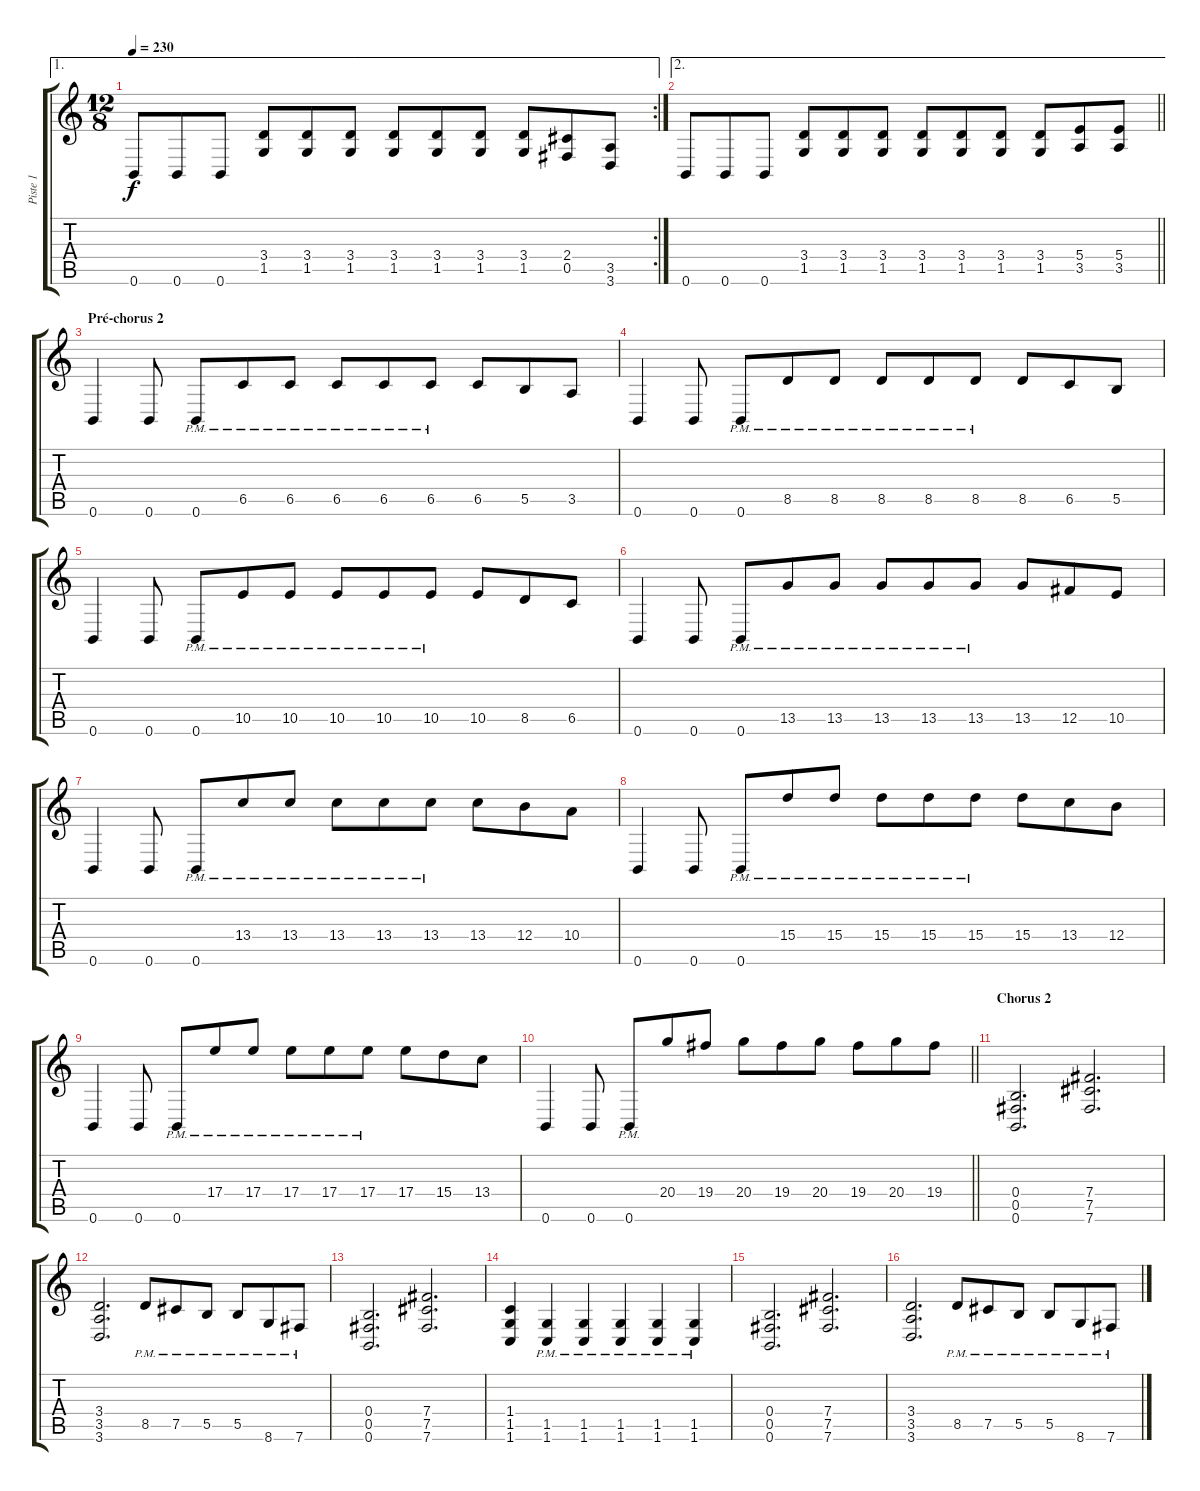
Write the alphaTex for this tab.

\track ("Piste 1" "Piste 1") {instrument distortionguitar}
\staff {score tabs}
\tuning (Db4 Ab3 E3 B2 Gb2 B1) {hide}
\ae 1
\rc 2
\ts (12 8)
\tempo 230
\clef g2
\ks c
0.6.8{dy f} 0.6.8 0.6.8 (3.4 1.5).8 (3.4 1.5).8 (3.4 1.5).8 (3.4 1.5).8 (3.4 1.5).8 (3.4 1.5).8 (3.4 1.5).8 (2.4 0.5).8 (3.5 3.6).8 |
\ae 2
\barLineRight lightlight
0.6.8 0.6.8 0.6.8 (3.4 1.5).8 (3.4 1.5).8 (3.4 1.5).8 (3.4 1.5).8 (3.4 1.5).8 (3.4 1.5).8 (3.4 1.5).8 (5.4 3.5).8 (5.4 3.5).8 |
\section ("" "Pré-chorus 2")
0.6.4 0.6.8 0.6{pm}.8 6.5{pm}.8 6.5{pm}.8 6.5{pm}.8 6.5{pm}.8 6.5{pm}.8 6.5.8 5.5.8 3.5.8 |
0.6.4 0.6.8 0.6{pm}.8 8.5{pm}.8 8.5{pm}.8 8.5{pm}.8 8.5{pm}.8 8.5{pm}.8 8.5.8 6.5.8 5.5.8 |
0.6.4 0.6.8 0.6{pm}.8 10.5{pm}.8 10.5{pm}.8 10.5{pm}.8 10.5{pm}.8 10.5{pm}.8 10.5.8 8.5.8 6.5.8 |
0.6.4 0.6.8 0.6{pm}.8 13.5{pm}.8 13.5{pm}.8 13.5{pm}.8 13.5{pm}.8 13.5{pm}.8 13.5.8 12.5.8 10.5.8 |
0.6.4 0.6.8 0.6{pm}.8 13.4{pm}.8 13.4{pm}.8 13.4{pm}.8 13.4{pm}.8 13.4{pm}.8 13.4.8 12.4.8 10.4.8 |
0.6.4 0.6.8 0.6{pm}.8 15.4{pm}.8 15.4{pm}.8 15.4{pm}.8 15.4{pm}.8 15.4{pm}.8 15.4.8 13.4.8 12.4.8 |
0.6.4 0.6.8 0.6{pm}.8 17.4{pm}.8 17.4{pm}.8 17.4{pm}.8 17.4{pm}.8 17.4{pm}.8 17.4.8 15.4.8 13.4.8 |
\barLineRight lightlight
0.6.4 0.6.8 0.6{pm}.8 20.4.8 19.4.8 20.4.8 19.4.8 20.4.8 19.4.8 20.4.8 19.4.8 |
\section ("" "Chorus 2")
(0.4 0.5 0.6).2{d} (7.4 7.5 7.6).2{d} |
(3.4 3.5 3.6).2{d} 8.5{pm}.8 7.5{pm}.8 5.5{pm}.8 5.5{pm}.8 8.6{pm}.8 7.6{pm}.8 |
(0.4 0.5 0.6).2{d} (7.4 7.5 7.6).2{d} |
(1.4 1.5 1.6).4 (1.5{pm} 1.6{pm}).4 (1.5{pm} 1.6{pm}).4 (1.5{pm} 1.6{pm}).4 (1.5{pm} 1.6{pm}).4 (1.5{pm} 1.6{pm}).4 |
(0.4 0.5 0.6).2{d} (7.4 7.5 7.6).2{d} |
(3.4 3.5 3.6).2{d} 8.5{pm}.8 7.5{pm}.8 5.5{pm}.8 5.5{pm}.8 8.6{pm}.8 7.6{pm}.8
